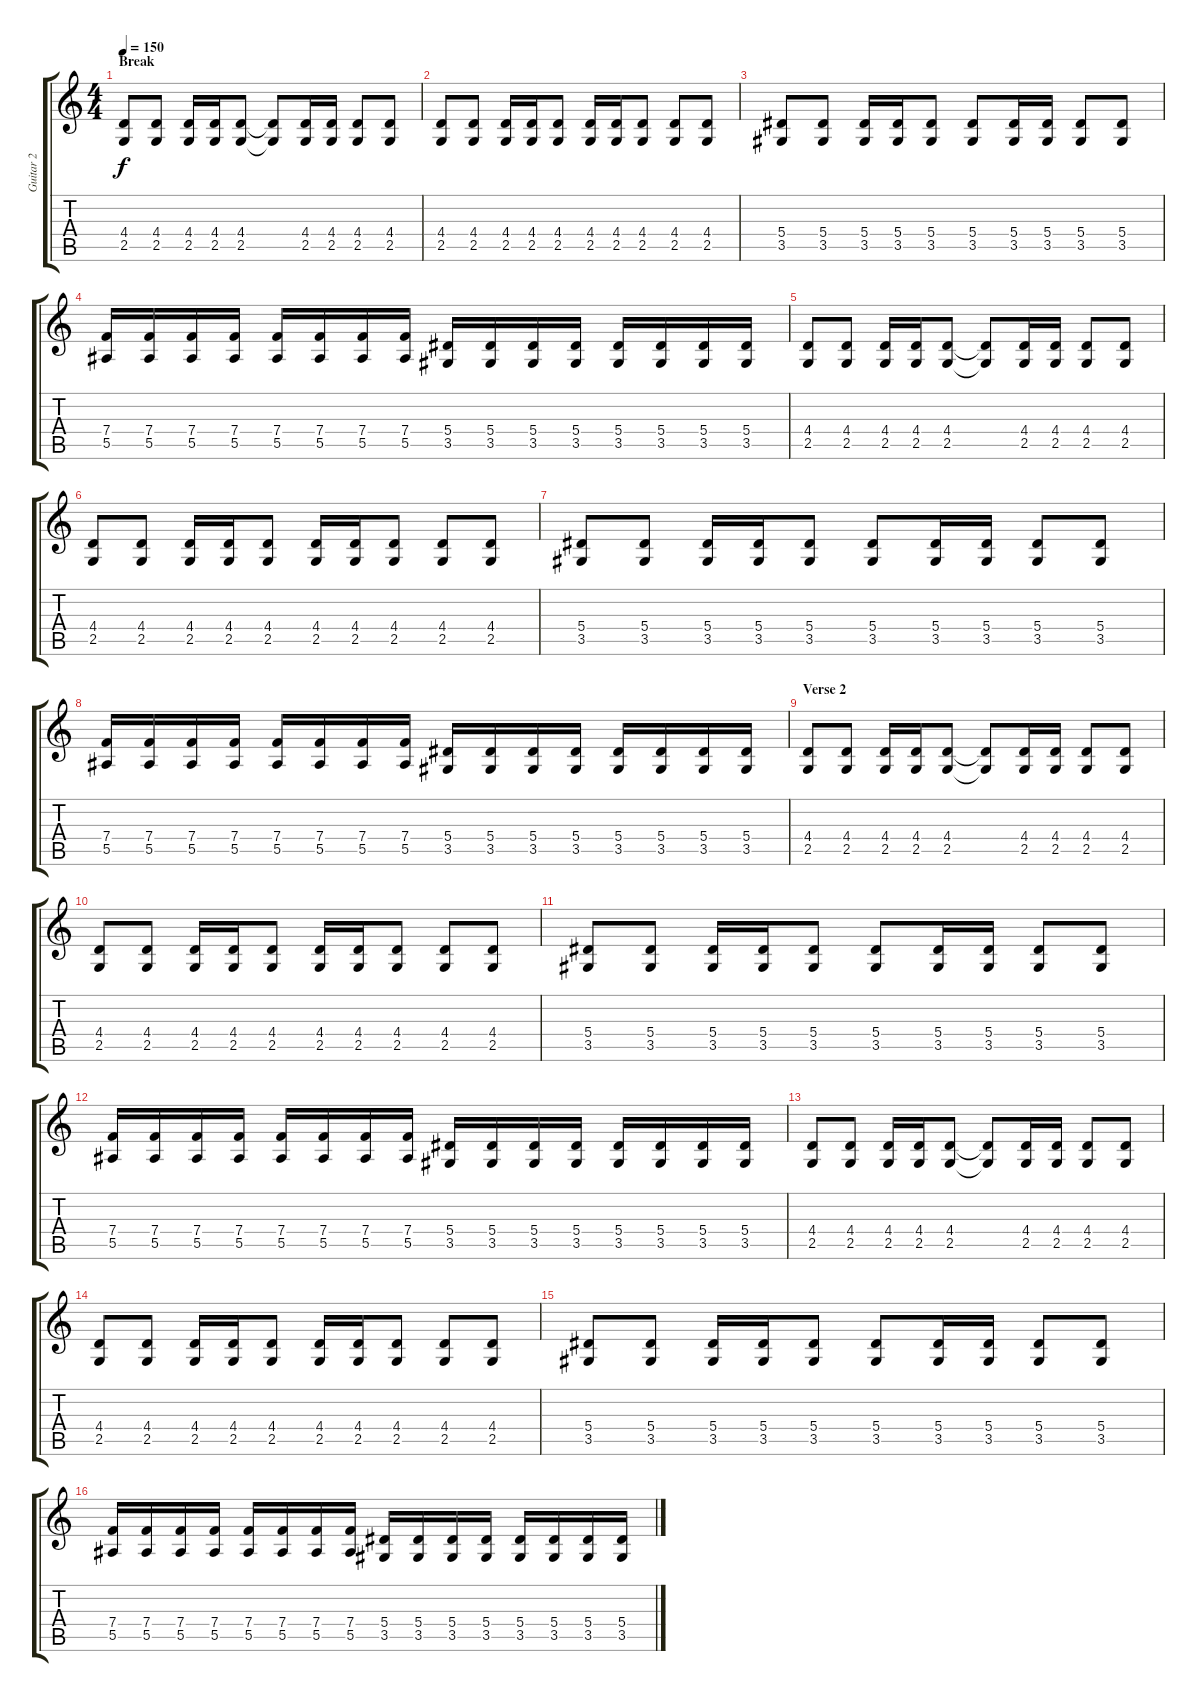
\track ("Guitar 2" "Guitar 2") {instrument distortionguitar}
\staff {score tabs}
\tuning (C4 G3 Eb3 Bb2 F2 C2) {hide}
\ts (4 4)
\section ("" "Break")
\tempo 150
\clef g2
\ks c
(4.4 2.5).8{dy f} (4.4 2.5).8 (4.4 2.5).16 (4.4 2.5).16 (4.4 2.5).8 (4.4{t} 2.5{t}).8 (4.4 2.5).16 (4.4 2.5).16 (4.4 2.5).8 (4.4 2.5).8 |
(4.4 2.5).8 (4.4 2.5).8 (4.4 2.5).16 (4.4 2.5).16 (4.4 2.5).8 (4.4 2.5).16 (4.4 2.5).16 (4.4 2.5).8 (4.4 2.5).8 (4.4 2.5).8 |
(5.4 3.5).8 (5.4 3.5).8 (5.4 3.5).16 (5.4 3.5).16 (5.4 3.5).8 (5.4 3.5).8 (5.4 3.5).16 (5.4 3.5).16 (5.4 3.5).8 (5.4 3.5).8 |
(7.4 5.5).16 (7.4 5.5).16 (7.4 5.5).16 (7.4 5.5).16 (7.4 5.5).16 (7.4 5.5).16 (7.4 5.5).16 (7.4 5.5).16 (5.4 3.5).16 (5.4 3.5).16 (5.4 3.5).16 (5.4 3.5).16 (5.4 3.5).16 (5.4 3.5).16 (5.4 3.5).16 (5.4 3.5).16 |
(4.4 2.5).8 (4.4 2.5).8 (4.4 2.5).16 (4.4 2.5).16 (4.4 2.5).8 (4.4{t} 2.5{t}).8 (4.4 2.5).16 (4.4 2.5).16 (4.4 2.5).8 (4.4 2.5).8 |
(4.4 2.5).8 (4.4 2.5).8 (4.4 2.5).16 (4.4 2.5).16 (4.4 2.5).8 (4.4 2.5).16 (4.4 2.5).16 (4.4 2.5).8 (4.4 2.5).8 (4.4 2.5).8 |
(5.4 3.5).8 (5.4 3.5).8 (5.4 3.5).16 (5.4 3.5).16 (5.4 3.5).8 (5.4 3.5).8 (5.4 3.5).16 (5.4 3.5).16 (5.4 3.5).8 (5.4 3.5).8 |
(7.4 5.5).16 (7.4 5.5).16 (7.4 5.5).16 (7.4 5.5).16 (7.4 5.5).16 (7.4 5.5).16 (7.4 5.5).16 (7.4 5.5).16 (5.4 3.5).16 (5.4 3.5).16 (5.4 3.5).16 (5.4 3.5).16 (5.4 3.5).16 (5.4 3.5).16 (5.4 3.5).16 (5.4 3.5).16 |
\section ("" "Verse 2")
(4.4 2.5).8 (4.4 2.5).8 (4.4 2.5).16 (4.4 2.5).16 (4.4 2.5).8 (4.4{t} 2.5{t}).8 (4.4 2.5).16 (4.4 2.5).16 (4.4 2.5).8 (4.4 2.5).8 |
(4.4 2.5).8 (4.4 2.5).8 (4.4 2.5).16 (4.4 2.5).16 (4.4 2.5).8 (4.4 2.5).16 (4.4 2.5).16 (4.4 2.5).8 (4.4 2.5).8 (4.4 2.5).8 |
(5.4 3.5).8 (5.4 3.5).8 (5.4 3.5).16 (5.4 3.5).16 (5.4 3.5).8 (5.4 3.5).8 (5.4 3.5).16 (5.4 3.5).16 (5.4 3.5).8 (5.4 3.5).8 |
(7.4 5.5).16 (7.4 5.5).16 (7.4 5.5).16 (7.4 5.5).16 (7.4 5.5).16 (7.4 5.5).16 (7.4 5.5).16 (7.4 5.5).16 (5.4 3.5).16 (5.4 3.5).16 (5.4 3.5).16 (5.4 3.5).16 (5.4 3.5).16 (5.4 3.5).16 (5.4 3.5).16 (5.4 3.5).16 |
(4.4 2.5).8 (4.4 2.5).8 (4.4 2.5).16 (4.4 2.5).16 (4.4 2.5).8 (4.4{t} 2.5{t}).8 (4.4 2.5).16 (4.4 2.5).16 (4.4 2.5).8 (4.4 2.5).8 |
(4.4 2.5).8 (4.4 2.5).8 (4.4 2.5).16 (4.4 2.5).16 (4.4 2.5).8 (4.4 2.5).16 (4.4 2.5).16 (4.4 2.5).8 (4.4 2.5).8 (4.4 2.5).8 |
(5.4 3.5).8 (5.4 3.5).8 (5.4 3.5).16 (5.4 3.5).16 (5.4 3.5).8 (5.4 3.5).8 (5.4 3.5).16 (5.4 3.5).16 (5.4 3.5).8 (5.4 3.5).8 |
(7.4 5.5).16 (7.4 5.5).16 (7.4 5.5).16 (7.4 5.5).16 (7.4 5.5).16 (7.4 5.5).16 (7.4 5.5).16 (7.4 5.5).16 (5.4 3.5).16 (5.4 3.5).16 (5.4 3.5).16 (5.4 3.5).16 (5.4 3.5).16 (5.4 3.5).16 (5.4 3.5).16 (5.4 3.5).16
